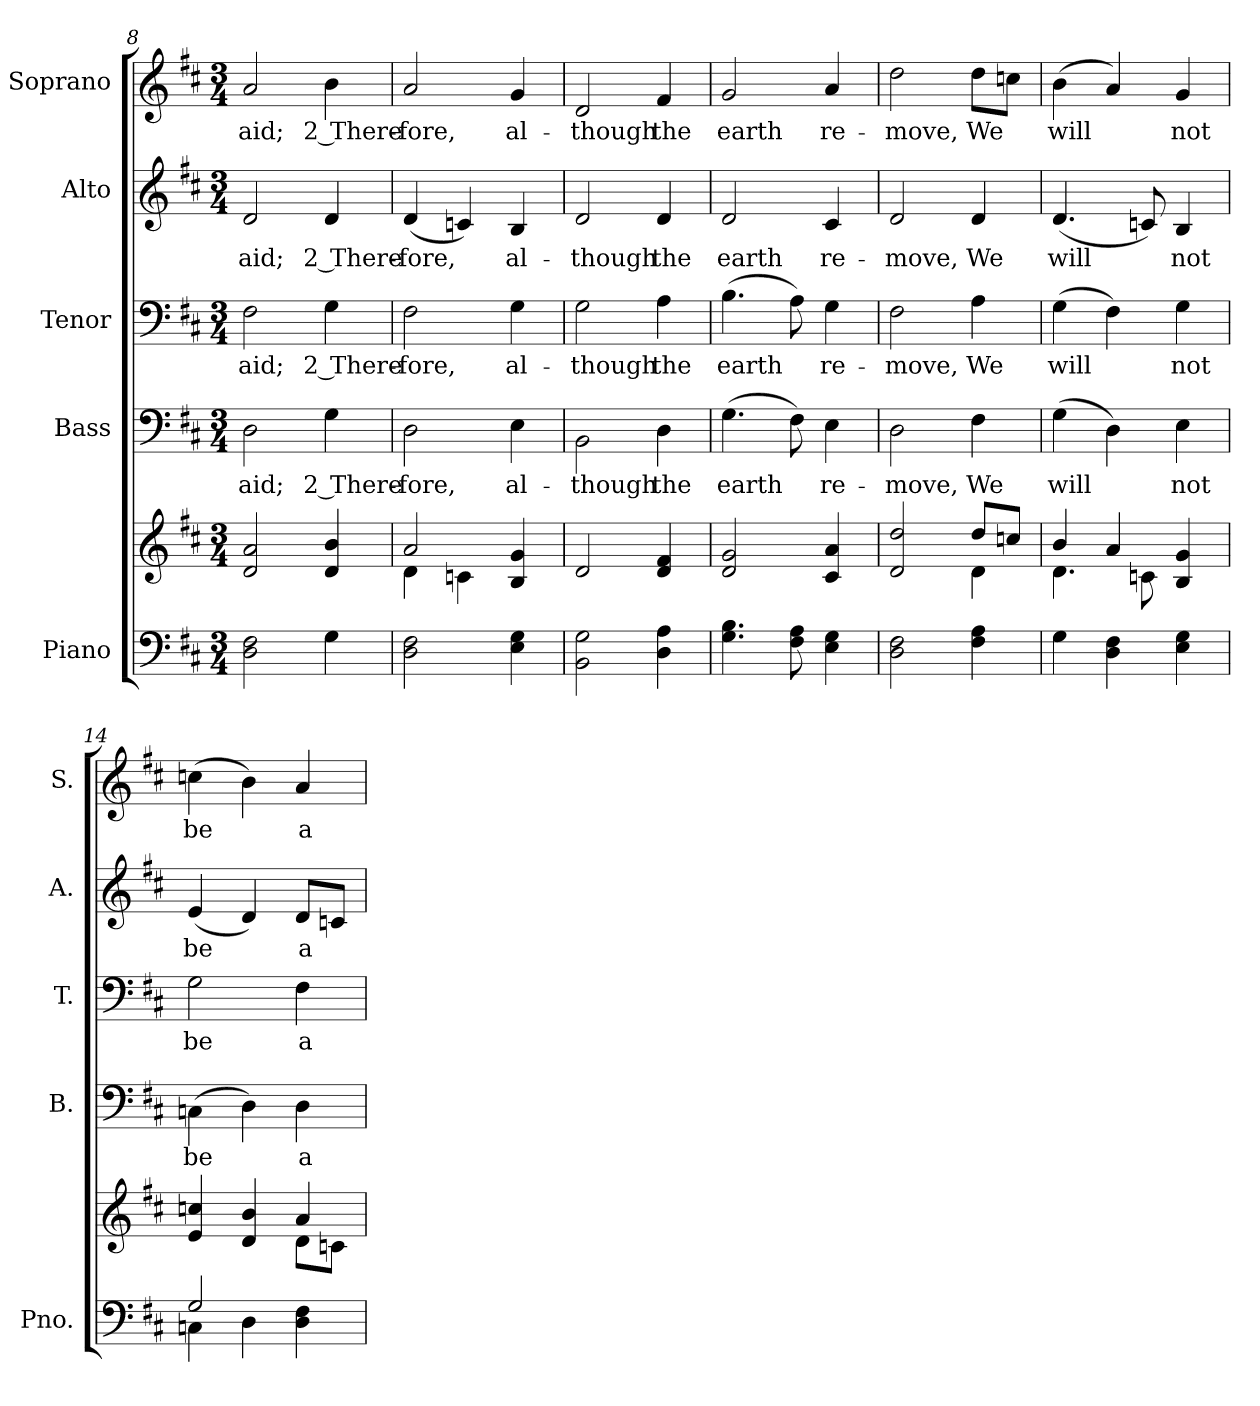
**kern	**kern	**kern	**text	**kern	**text	**kern	**text	**kern	**text
*part5	*part5	*part4	*part4	*part3	*part3	*part2	*part2	*part1	*part1
*staff6	*staff5	*staff4	*staff4	*staff3	*staff3	*staff2	*staff2	*staff1	*staff1
*I"Piano	*	*I"Bass	*	*I"Tenor	*	*I"Alto	*	*I"Soprano	*
*I'Pno.	*	*I'B.	*	*I'T.	*	*I'A.	*	*I'S.	*
!!LO:PB:g=z
*clefF4	*clefG2	*clefF4	*	*clefF4	*	*clefG2	*	*clefG2	*
*k[f#c#]	*k[f#c#]	*k[f#c#]	*	*k[f#c#]	*	*k[f#c#]	*	*k[f#c#]	*
*D:	*D:	*D:	*	*D:	*	*D:	*	*D:	*
*M3/4	*M3/4	*M3/4	*	*M3/4	*	*M3/4	*	*M3/4	*
=8	=8	=8	=8	=8	=8	=8	=8	=8	=8
!	!	!	!LO:LY:b:color=#000000	!	!	!	!	!	!
!	!	!	!	!	!LO:LY:b:color=#000000	!	!	!	!
!	!	!	!	!	!	!	!LO:LY:b:color=#000000	!	!
!	!	!	!	!	!	!	!	!	!LO:LY:b:color=#000000
2Di\ 2F#i	2di/ 2ai	2Di\	aid;	2F#i\	aid;	2di/	aid;	2ai/	aid;
!	!	!	!LO:LY:b:color=#000000	!	!	!	!	!	!
!	!	!	!	!	!LO:LY:b:color=#000000	!	!	!	!
!	!	!	!	!	!	!	!LO:LY:b:color=#000000	!	!
!	!	!	!	!	!	!	!	!	!LO:LY:b:color=#000000
4Gi\	4di/ 4bi	4Gi\	2 There-	4Gi\	2 There-	4di/	2 There-	4bi\	2 There-
=9	=9	=9	=9	=9	=9	=9	=9	=9	=9
*	*^	*	*	*	*	*	*	*	*
!	!	!	!	!LO:LY:b:color=#000000	!	!	!	!	!	!
!	!	!	!	!	!	!LO:LY:b:color=#000000	!	!	!	!
!	!	!	!	!	!	!	!	!LO:LY:b:color=#000000	!	!
!	!	!	!	!	!	!	!	!	!	!LO:LY:b:color=#000000
2Di\ 2F#i	2ai/	4di\	2Di\	fore,	2F#i\	fore,	(4di/	fore,	2ai/	fore,
.	.	4cni\	.	.	.	.	4cni/)	.	.	.
!	!	!	!	!LO:LY:b:color=#000000	!	!	!	!	!	!
!	!	!	!	!	!	!LO:LY:b:color=#000000	!	!	!	!
!	!	!	!	!	!	!	!	!LO:LY:b:color=#000000	!	!
!	!	!	!	!	!	!	!	!	!	!LO:LY:b:color=#000000
4Ei\ 4Gi	4Bi/ 4gi	4ryy	4Ei\	al-	4Gi\	al-	4Bi/	al-	4gi/	al-
*	*v	*v	*	*	*	*	*	*	*	*
=10	=10	=10	=10	=10	=10	=10	=10	=10	=10
*	*^	*	*	*	*	*	*	*	*
!	!	!	!	!LO:LY:b:color=#000000	!	!	!	!	!	!
*	*v	*v	*	*	*	*	*	*	*	*
*	*^	*	*	*	*	*	*	*	*
!	!	!	!	!	!	!LO:LY:b:color=#000000	!	!	!	!
*	*v	*v	*	*	*	*	*	*	*	*
*	*^	*	*	*	*	*	*	*	*
!	!	!	!	!	!	!	!	!LO:LY:b:color=#000000	!	!
*	*v	*v	*	*	*	*	*	*	*	*
*	*^	*	*	*	*	*	*	*	*
!	!	!	!	!	!	!	!	!	!	!LO:LY:b:color=#000000
*	*v	*v	*	*	*	*	*	*	*	*
2BBi\ 2Gi	2di/	2BBi\	though	2Gi\	though	2di/	though	2di/	though
!	!	!	!LO:LY:b:color=#000000	!	!	!	!	!	!
!	!	!	!	!	!LO:LY:b:color=#000000	!	!	!	!
!	!	!	!	!	!	!	!LO:LY:b:color=#000000	!	!
!	!	!	!	!	!	!	!	!	!LO:LY:b:color=#000000
4Di\ 4Ai	4di/ 4f#i	4Di\	the	4Ai\	the	4di/	the	4f#i/	the
!!LO:PB:g=z
=11	=11	=11	=11	=11	=11	=11	=11	=11	=11
!	!	!	!LO:LY:b:color=#000000	!	!	!	!	!	!
!	!	!	!	!	!LO:LY:b:color=#000000	!	!	!	!
!	!	!	!	!	!	!	!LO:LY:b:color=#000000	!	!
!	!	!	!	!	!	!	!	!	!LO:LY:b:color=#000000
4.Gi\ 4.Bi	2di/ 2gi	(4.Gi\	earth	(4.Bi\	earth	2di/	earth	2gi/	earth
8F#i\ 8Ai	.	8F#i\)	.	8Ai\)	.	.	.	.	.
!	!	!	!LO:LY:b:color=#000000	!	!	!	!	!	!
!	!	!	!	!	!LO:LY:b:color=#000000	!	!	!	!
!	!	!	!	!	!	!	!LO:LY:b:color=#000000	!	!
!	!	!	!	!	!	!	!	!	!LO:LY:b:color=#000000
4Ei\ 4Gi	4c#i/ 4ai	4Ei\	re-	4Gi\	re-	4c#i/	re-	4ai/	re-
=12	=12	=12	=12	=12	=12	=12	=12	=12	=12
*	*^	*	*	*	*	*	*	*	*
!	!	!	!	!LO:LY:b:color=#000000	!	!	!	!	!	!
!	!	!	!	!	!	!LO:LY:b:color=#000000	!	!	!	!
!	!	!	!	!	!	!	!	!LO:LY:b:color=#000000	!	!
!	!	!	!	!	!	!	!	!	!	!LO:LY:b:color=#000000
2Di\ 2F#i	2di/ 2ddi	2ryy	2Di\	move,	2F#i\	move,	2di/	move,	2ddi\	move,
!	!	!	!	!LO:LY:b:color=#000000	!	!	!	!	!	!
!	!	!	!	!	!	!LO:LY:b:color=#000000	!	!	!	!
!	!	!	!	!	!	!	!	!LO:LY:b:color=#000000	!	!
!	!	!	!	!	!	!	!	!	!	!LO:LY:b:color=#000000
4F#i\ 4Ai	8ddi/L	4di\	4F#i\	We	4Ai\	We	4di/	We	8ddi\L	We
.	8ccni/J	.	.	.	.	.	.	.	8ccni\J	.
=13	=13	=13	=13	=13	=13	=13	=13	=13	=13	=13
!	!	!	!	!LO:LY:b:color=#000000	!	!	!	!	!	!
!	!	!	!	!	!	!LO:LY:b:color=#000000	!	!	!	!
!	!	!	!	!	!	!	!	!LO:LY:b:color=#000000	!	!
!	!	!	!	!	!	!	!	!	!	!LO:LY:b:color=#000000
4Gi\	4bi/	4.di\	(4Gi\	will	(4Gi\	will	(4.di/	will	(4bi\	will
4Di\ 4F#i	4ai/	.	4Di\)	.	4F#i\)	.	.	.	4ai/)	.
.	.	8cni\	.	.	.	.	8cni/)	.	.	.
!	!	!	!	!LO:LY:b:color=#000000	!	!	!	!	!	!
!	!	!	!	!	!	!LO:LY:b:color=#000000	!	!	!	!
!	!	!	!	!	!	!	!	!LO:LY:b:color=#000000	!	!
!	!	!	!	!	!	!	!	!	!	!LO:LY:b:color=#000000
4Ei\ 4Gi	4Bi/ 4gi	4ryy	4Ei\	not	4Gi\	not	4Bi/	not	4gi/	not
!!LO:PB:g=z
=14	=14	=14	=14	=14	=14	=14	=14	=14	=14	=14
*^	*	*	*	*	*	*	*	*	*	*
!	!	!	!	!	!LO:LY:b:color=#000000	!	!	!	!	!	!
!	!	!	!	!	!	!	!LO:LY:b:color=#000000	!	!	!	!
!	!	!	!	!	!	!	!	!	!LO:LY:b:color=#000000	!	!
!	!	!	!	!	!	!	!	!	!	!	!LO:LY:b:color=#000000
2Gi/	4Cni\	4ei/ 4ccni	2ryy	(4Cni\	be	2Gi\	be	(4ei/	be	(4ccni\	be
.	4Di\	4di/ 4bi	.	4Di\)	.	.	.	4di/)	.	4bi\)	.
!	!	!	!	!	!LO:LY:b:color=#000000	!	!	!	!	!	!
!	!	!	!	!	!	!	!LO:LY:b:color=#000000	!	!	!	!
!	!	!	!	!	!	!	!	!	!LO:LY:b:color=#000000	!	!
!	!	!	!	!	!	!	!	!	!	!	!LO:LY:b:color=#000000
4Di\ 4F#i	4ryy	4ai/	8di\L	4Di\	a-	4F#i\	a-	8di/L	a	4ai/	a-
.	.	.	8cni\J	.	.	.	.	8cni/J	.	.	.
*v	*v	*	*	*	*	*	*	*	*	*	*
*	*v	*v	*	*	*	*	*	*	*	*
=	=	=	=	=	=	=	=	=	=
*-	*-	*-	*-	*-	*-	*-	*-	*-	*-
